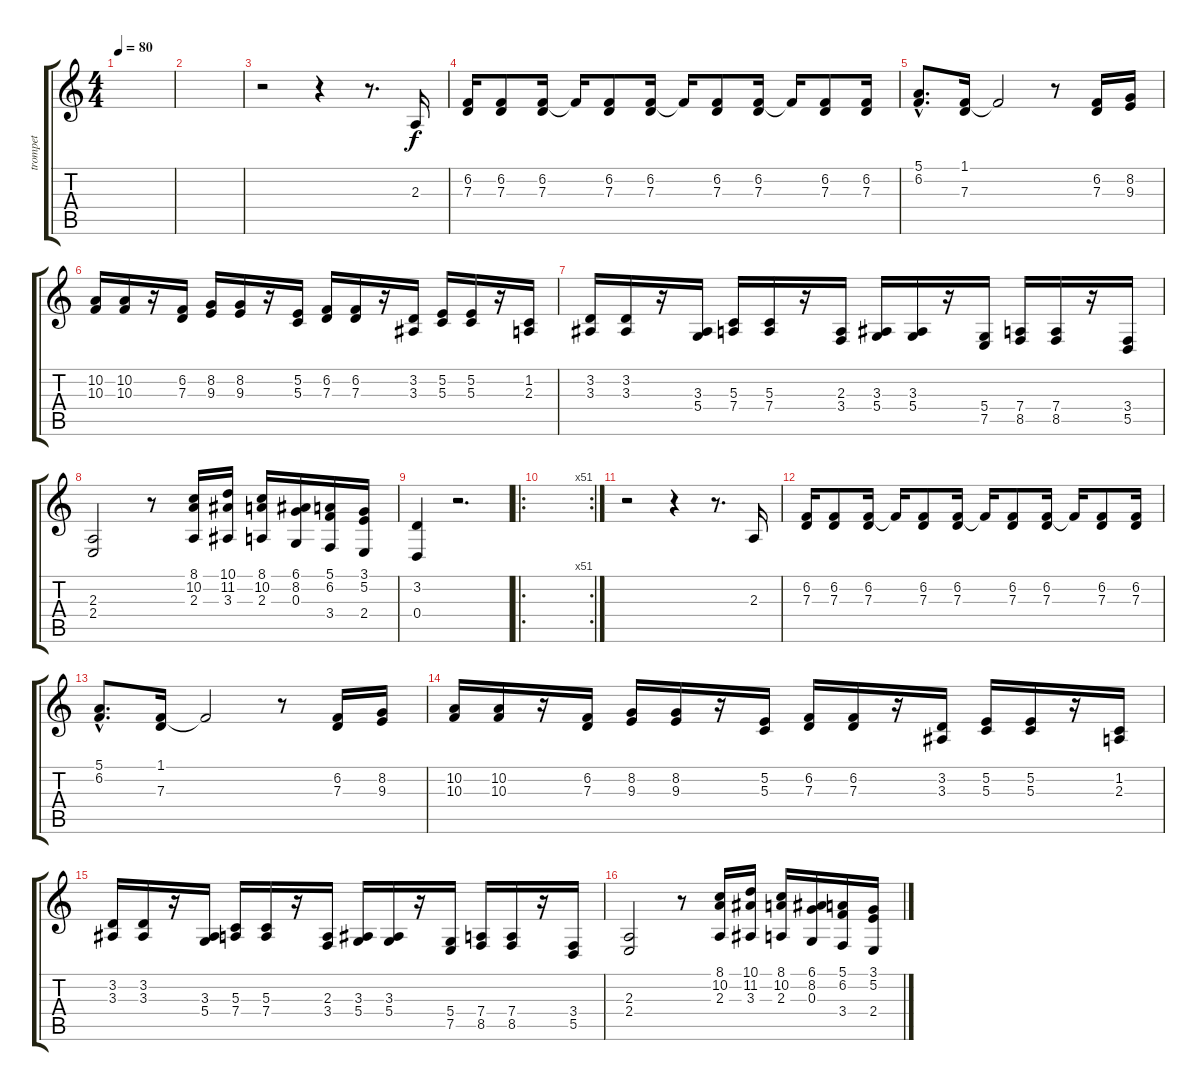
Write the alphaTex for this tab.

\track ("trompet" "trompet") {instrument trumpet}
\staff {score tabs}
\tuning (E4 B3 G3 D3 A2 E2) {hide}
\ts (4 4)
\tempo 80
\clef g2
\ks c
|
|
r.2 r.4 r.8{d} 2.3.16 |
(6.2 7.3).16 (6.2 7.3).8 (6.2 7.3).16 6.2{t}.16 (6.2 7.3).8 (6.2 7.3).16 6.2{t}.16 (6.2 7.3).8 (6.2 7.3).16 6.2{t}.16 (6.2 7.3).8 (6.2 7.3).16 |
(5.1{hac} 6.2{hac}).8{d} (1.1 7.3).16 1.1{t}.2 r.8 (6.2 7.3).16 (8.2 9.3).16 |
(10.2 10.3).16 (10.2 10.3).16 r.16 (6.2 7.3).16 (8.2 9.3).16 (8.2 9.3).16 r.16 (5.2 5.3).16 (6.2 7.3).16 (6.2 7.3).16 r.16 (3.2 3.3).16 (5.2 5.3).16 (5.2 5.3).16 r.16 (1.2 2.3).16 |
(3.2 3.3).16 (3.2 3.3).16 r.16 (3.3 5.4).16 (5.3 7.4).16 (5.3 7.4).16 r.16 (2.3 3.4).16 (3.3 5.4).16 (3.3 5.4).16 r.16 (5.4 7.5).16 (7.4 8.5).16 (7.4 8.5).16 r.16 (3.4 5.5).16 |
(2.3 2.4).2 r.8 (8.1 10.2 2.3).16 (10.1 11.2 3.3).16 (8.1 10.2 2.3).16 (6.1 8.2 0.3).16 (5.1 6.2 3.4).16 (3.1 5.2 2.4).16 |
(3.2 0.4).4 r.2{d} |
\ro
\rc 51
|
r.2 r.4 r.8{d} 2.3.16 |
(6.2 7.3).16 (6.2 7.3).8 (6.2 7.3).16 6.2{t}.16 (6.2 7.3).8 (6.2 7.3).16 6.2{t}.16 (6.2 7.3).8 (6.2 7.3).16 6.2{t}.16 (6.2 7.3).8 (6.2 7.3).16 |
(5.1{hac} 6.2{hac}).8{d} (1.1 7.3).16 1.1{t}.2 r.8 (6.2 7.3).16 (8.2 9.3).16 |
(10.2 10.3).16 (10.2 10.3).16 r.16 (6.2 7.3).16 (8.2 9.3).16 (8.2 9.3).16 r.16 (5.2 5.3).16 (6.2 7.3).16 (6.2 7.3).16 r.16 (3.2 3.3).16 (5.2 5.3).16 (5.2 5.3).16 r.16 (1.2 2.3).16 |
(3.2 3.3).16 (3.2 3.3).16 r.16 (3.3 5.4).16 (5.3 7.4).16 (5.3 7.4).16 r.16 (2.3 3.4).16 (3.3 5.4).16 (3.3 5.4).16 r.16 (5.4 7.5).16 (7.4 8.5).16 (7.4 8.5).16 r.16 (3.4 5.5).16 |
(2.3 2.4).2 r.8 (8.1 10.2 2.3).16 (10.1 11.2 3.3).16 (8.1 10.2 2.3).16 (6.1 8.2 0.3).16 (5.1 6.2 3.4).16 (3.1 5.2 2.4).16
